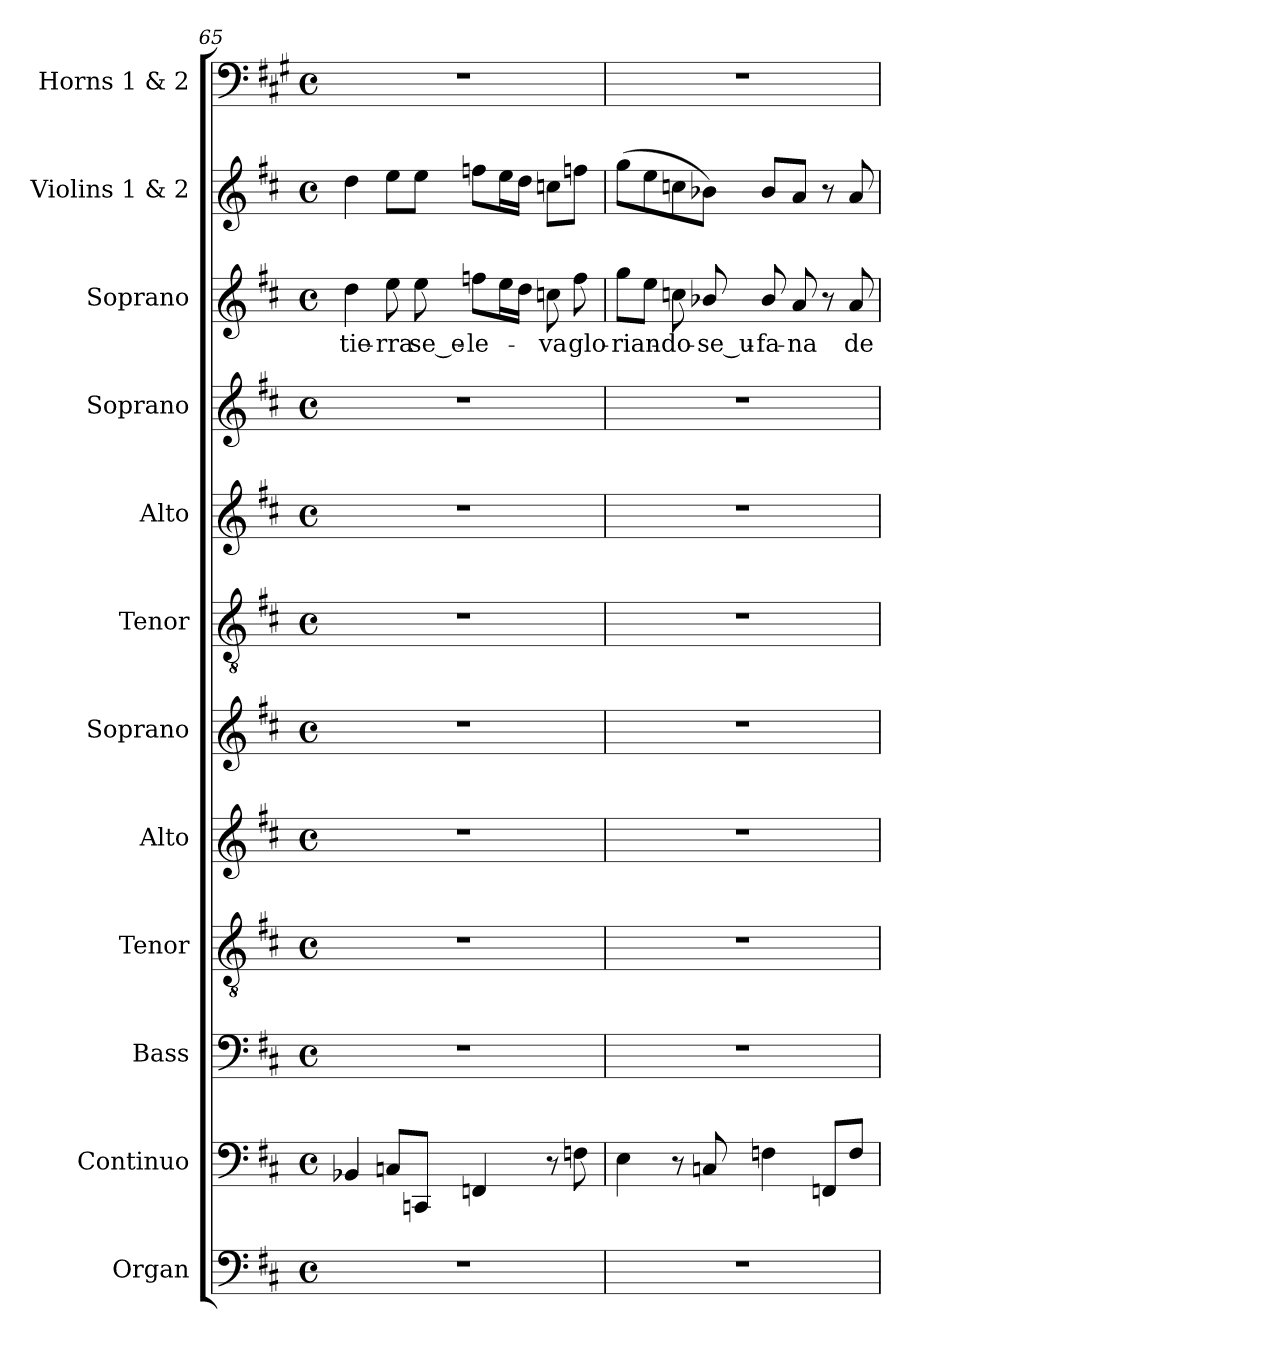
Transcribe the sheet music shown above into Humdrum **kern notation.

**kern	**kern	**kern	**kern	**kern	**kern	**kern	**kern	**kern	**kern	**text	**kern	**kern
*part12	*part11	*part10	*part9	*part8	*part7	*part6	*part5	*part4	*part3	*part3	*part2	*part1
*staff12	*staff11	*staff10	*staff9	*staff8	*staff7	*staff6	*staff5	*staff4	*staff3	*staff3	*staff2	*staff1
*I"Organ	*I"Continuo	*I"Bass	*I"Tenor	*I"Alto	*I"Soprano	*I"Tenor	*I"Alto	*I"Soprano	*I"Soprano	*	*I"Violins 1 & 2	*I"Horns 1 & 2
*I'Org.	*I'Cont.	*I'B.	*I'T.	*I'A.	*I'S.	*I'T.	*I'A.	*I'S.	*I'S.	*	*I'Vlns	*I'Hns.
*clefF4	*clefF4	*clefF4	*clefGv2	*clefG2	*clefG2	*clefGv2	*clefG2	*clefG2	*clefG2	*	*clefG2	*clefF4
*	*	*	*ITrd7c12	*	*	*ITrd7c12	*	*	*	*	*	*ITrd4c7
*k[f#c#]	*k[f#c#]	*k[f#c#]	*k[f#c#]	*k[f#c#]	*k[f#c#]	*k[f#c#]	*k[f#c#]	*k[f#c#]	*k[f#c#]	*	*k[f#c#]	*k[f#c#]
*D:	*D:	*D:	*D:	*D:	*D:	*D:	*D:	*D:	*D:	*	*D:	*D:
*M4/4	*M4/4	*M4/4	*M4/4	*M4/4	*M4/4	*M4/4	*M4/4	*M4/4	*M4/4	*	*M4/4	*M4/4
*met(c)	*met(c)	*met(c)	*met(c)	*met(c)	*met(c)	*met(c)	*met(c)	*met(c)	*met(c)	*	*met(c)	*met(c)
=65	=65	=65	=65	=65	=65	=65	=65	=65	=65	=65	=65	=65
!	!	!	!	!	!	!	!	!	!	!LO:LY:b:color=#000000	!	!
1r	4BB-Xi/	1r	1r	1r	1r	1r	1r	1r	4ddi\	tie-	4ddi\	1r
!	!	!	!	!	!	!	!	!	!	!LO:LY:b:color=#000000	!	!
.	8Cni/L	.	.	.	.	.	.	.	8eei\	-rra	8eei\L	.
!	!	!	!	!	!	!	!	!	!	!LO:LY:b:color=#000000	!	!
.	8CCni/J	.	.	.	.	.	.	.	8eei\	se_e-	8eei\J	.
!	!	!	!	!	!	!	!	!	!	!LO:LY:b:color=#000000	!	!
.	4FFni/	.	.	.	.	.	.	.	8ffni\L	-le-	8ffni\L	.
.	.	.	.	.	.	.	.	.	16eei\L	.	16eei\L	.
.	.	.	.	.	.	.	.	.	16ddi\JJ	.	16ddi\JJ	.
!	!	!	!	!	!	!	!	!	!	!LO:LY:b:color=#000000	!	!
.	8r	.	.	.	.	.	.	.	8ccni\	-va	8ccni\L	.
!	!	!	!	!	!	!	!	!	!	!LO:LY:b:color=#000000	!	!
.	8Fni\	.	.	.	.	.	.	.	8ffi\	glo-	8ffni\J	.
=66	=66	=66	=66	=66	=66	=66	=66	=66	=66	=66	=66	=66
!	!	!	!	!	!	!	!	!	!	!LO:LY:b:color=#000000	!	!
1r	4Ei\	1r	1r	1r	1r	1r	1r	1r	8ggi\L	-rian-	(8ggi\L	1r
.	.	.	.	.	.	.	.	.	8eei\J	.	8eei\	.
!	!	!	!	!	!	!	!	!	!	!LO:LY:b:color=#000000	!	!
.	8r	.	.	.	.	.	.	.	8ccni\	-do-	8ccni\	.
!	!	!	!	!	!	!	!	!	!	!LO:LY:b:color=#000000	!	!
.	8Cni/	.	.	.	.	.	.	.	8b-Xi/	-se_u-	8b-Xi\J)	.
!	!	!	!	!	!	!	!	!	!	!LO:LY:b:color=#000000	!	!
.	4Fni\	.	.	.	.	.	.	.	8b-i/	-fa-	8b-i/L	.
!	!	!	!	!	!	!	!	!	!	!LO:LY:b:color=#000000	!	!
.	.	.	.	.	.	.	.	.	8ai/	-na	8ai/J	.
.	8FFni/L	.	.	.	.	.	.	.	8r	.	8r	.
!	!	!	!	!	!	!	!	!	!	!LO:LY:b:color=#000000	!	!
.	8Fi/J	.	.	.	.	.	.	.	8ai/	de	8ai/	.
=	=	=	=	=	=	=	=	=	=	=	=	=
*-	*-	*-	*-	*-	*-	*-	*-	*-	*-	*-	*-	*-
